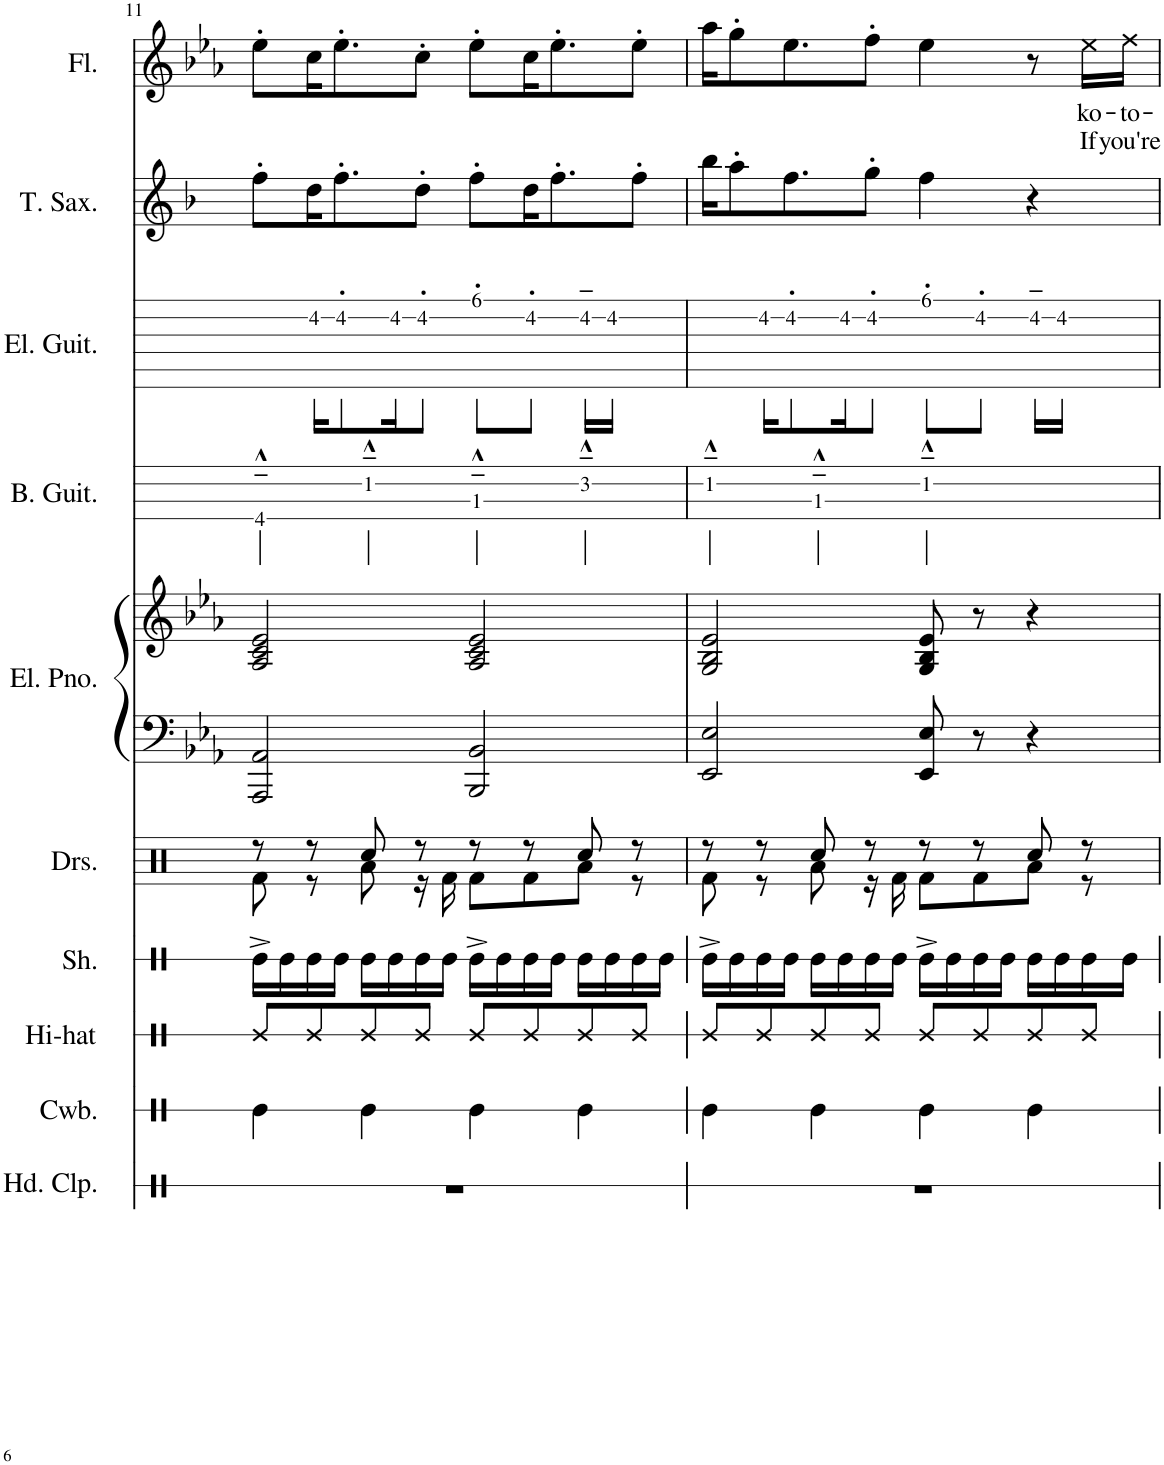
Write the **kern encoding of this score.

**kern	**kern	**kern	**kern	**kern	**kern	**kern	**kern	**kern	**kern	**kern	**text	**text
*part10	*part9	*part8	*part7	*part6	*part5	*part5	*part4	*part3	*part2	*part1	*part1	*part1
*staff11	*staff10	*staff9	*staff8	*staff7	*staff6	*staff5	*staff4	*staff3	*staff2	*staff1	*staff1	*staff1
*I"Hand Clap	*I"Cowbell	*I"Hi-hat	*I"Shaker	*I"Drumset	*I"Electric Piano	*	*I"Bass Guitar	*I"Electric Guitar (Muted)	*I"Tenor Saxophone	*I"Flute	*	*
*I'Hd. Clp.	*I'Cwb.	*I'Hi-hat	*I'Sh.	*I'Drs.	*I'El. Pno.	*	*I'B. Guit.	*I'El. Guit.	*I'T. Sax.	*I'Fl.	*	*
!!LO:PB:g=z
*clefX	*clefX	*clefX	*clefX	*clefX	*clefF4	*clefG2	*	*	*clefG2	*clefG2	*	*
*	*	*	*	*	*	*	*	*	*Trd8c14	*	*	*
*k[]	*k[]	*k[]	*k[]	*k[]	*k[b-e-a-]	*k[b-e-a-]	*k[b-e-a-]	*k[b-e-a-]	*k[b-]	*k[b-e-a-]	*	*
*M4/4	*M4/4	*M4/4	*M4/4	*M4/4	*M4/4	*M4/4	*M4/4	*M4/4	*M4/4	*M4/4	*	*
*met(c)	*met(c)	*met(c)	*met(c)	*met(c)	*met(c)	*met(c)	*met(c)	*met(c)	*met(c)	*met(c)	*	*
=11	=11	=11	=11	=11	=11	=11	=11	=11	=11	=11	=11	=11
*	*	*	*	*^	*	*	*	*	*	*	*	*
1r	4Re\	8Re/L	16Re^\LL	8r	8Rf\	2AAA-/ 2AA-/	2A-/ 2c/ 2e-/	4AAA-~^^\	8r	8ff'\L	8ee-'\L	.	.
.	.	.	16Re\	.	.	.	.	.	.	.	.	.	.
.	.	8Re/	16Re\	8r	8r	.	.	.	16e-\KL	16dd\K	16cc\K	.	.
.	.	.	16Re\JJ	.	.	.	.	.	8e-'\	8.ff'\	8.ee-'\	.	.
.	4Re\	8Re/	16Re\LL	8Rcc/	8Ra\	.	.	4EE-~^^\	.	.	.	.	.
.	.	.	16Re\	.	.	.	.	.	16e-\K	.	.	.	.
.	.	8Re/J	16Re\	8r	16r	.	.	.	8e-'\J	8dd'\J	8cc'\J	.	.
.	.	.	16Re\JJ	.	16Rf\	.	.	.	.	.	.	.	.
.	4Re\	8Re/L	16Re^\LL	8r	8Rf\L	2BBB-/ 2BB-/	2A-/ 2c/ 2e-/	4BBB-~^^\	8b-'\L	8ff'\L	8ee-'\L	.	.
.	.	.	16Re\	.	.	.	.	.	.	.	.	.	.
.	.	8Re/	16Re\	8r	8Rf\	.	.	.	8e-'\J	16dd\K	16cc\K	.	.
.	.	.	16Re\JJ	.	.	.	.	.	.	8.ff'\	8.ee-'\	.	.
.	4Re\	8Re/	16Re\LL	8Rcc/	8Ra\J	.	.	4FF~^^\	16e-~\LL	.	.	.	.
.	.	.	16Re\	.	.	.	.	.	16e-\JJ	.	.	.	.
.	.	8Re/J	16Re\	8r	8r	.	.	.	8r	8ff'\J	8ee-'\J	.	.
.	.	.	16Re\JJ	.	.	.	.	.	.	.	.	.	.
=12	=12	=12	=12	=12	=12	=12	=12	=12	=12	=12	=12	=12	=12
1r	4Re\	8Re/L	16Re^\LL	8r	8Rf\	2EE-/ 2E-/	2G/ 2B-/ 2e-/	4EE-~^^\	8r	16bb-\KL	16aa-\KL	.	.
.	.	.	16Re\	.	.	.	.	.	.	8aa'\	8gg'\	.	.
.	.	8Re/	16Re\	8r	8r	.	.	.	16e-\KL	.	.	.	.
.	.	.	16Re\JJ	.	.	.	.	.	8e-'\	8.ff\	8.ee-\	.	.
.	4Re\	8Re/	16Re\LL	8Rcc/	8Ra\	.	.	4BBB-~^^\	.	.	.	.	.
.	.	.	16Re\	.	.	.	.	.	16e-\K	.	.	.	.
.	.	8Re/J	16Re\	8r	16r	.	.	.	8e-'\J	8gg'\J	8ff'\J	.	.
.	.	.	16Re\JJ	.	16Rf\	.	.	.	.	.	.	.	.
.	4Re\	8Re/L	16Re^\LL	8r	8Rf\L	8EE-/ 8E-/	8G/ 8B-/ 8e-/	4EE-~^^\	8b-'\L	4ff\	4ee-\	.	.
.	.	.	16Re\	.	.	.	.	.	.	.	.	.	.
.	.	8Re/	16Re\	8r	8Rf\	8r	8r	.	8e-'\J	.	.	.	.
.	.	.	16Re\JJ	.	.	.	.	.	.	.	.	.	.
.	4Re\	8Re/	16Re\LL	8Rcc/	8Ra\J	4r	4r	4r	16e-~\LL	4r	8r	.	.
.	.	.	16Re\	.	.	.	.	.	16e-\JJ	.	.	.	.
!	!	!	!	!	!	!	!	!	!	!	!	!LO:LY:b	!LO:LY:b
.	.	8Re/J	16Re\	8r	8r	.	.	.	8r	.	16ee-\LL	ko-	If
!	!	!	!	!	!	!	!	!	!	!	!	!LO:LY:b	!LO:LY:b
.	.	.	16Re\JJ	.	.	.	.	.	.	.	16ff\JJ	-to-	you're
*	*	*	*	*v	*v	*	*	*	*	*	*	*	*
=	=	=	=	=	=	=	=	=	=	=	=	=
*-	*-	*-	*-	*-	*-	*-	*-	*-	*-	*-	*-	*-
